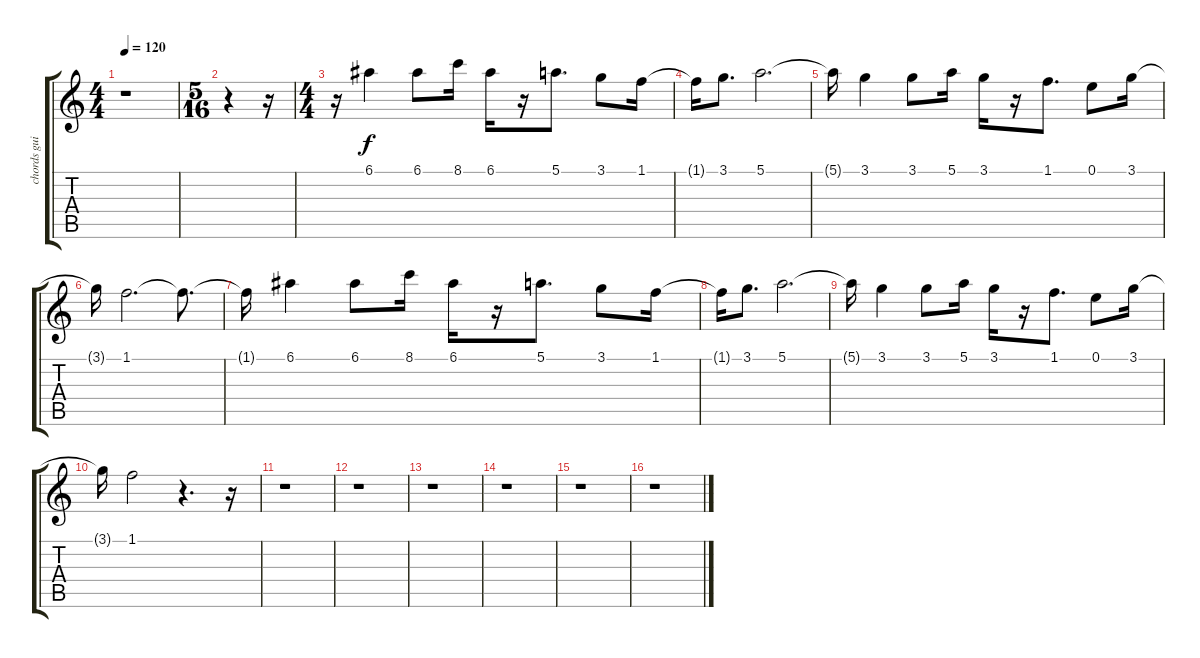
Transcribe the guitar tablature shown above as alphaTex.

\track ("chords guitar" "chords gui") {instrument electricguitarjazz}
\staff {score tabs}
\tuning (E4 B3 G3 D3 A2 E2) {hide}
\ts (4 4)
\tempo 120
\clef g2
\ks c
r.1{dy f instrument electricguitarjazz} |
\ts (5 16)
r.4 r.16 |
\ts (4 4)
r.16 6.1.4 6.1.8 8.1.16 6.1.16 r.16 5.1.8{d} 3.1.8 1.1.16 |
1.1{t}.16 3.1.8{d} 5.1.2{d} |
5.1{t}.16 3.1.4 3.1.8 5.1.16 3.1.16 r.16 1.1.8{d} 0.1.8 3.1.16 |
3.1{t}.16 1.1.2{d} 1.1{t}.8{d} |
1.1{t}.16 6.1.4 6.1.8 8.1.16 6.1.16 r.16 5.1.8{d} 3.1.8 1.1.16 |
1.1{t}.16 3.1.8{d} 5.1.2{d} |
5.1{t}.16 3.1.4 3.1.8 5.1.16 3.1.16 r.16 1.1.8{d} 0.1.8 3.1.16 |
3.1{t}.16 1.1.2 r.4{d} r.16 |
r.1 |
r.1 |
r.1 |
r.1 |
r.1 |
r.1
